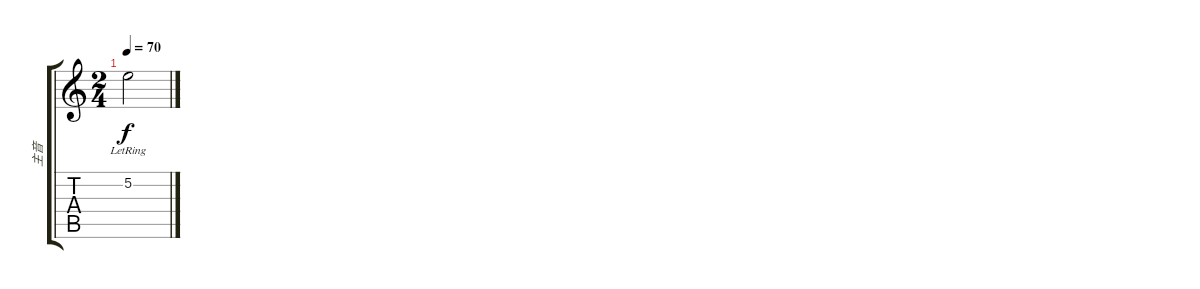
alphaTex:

\track ("主音" "主音") {instrument acousticguitarsteel}
\staff {score tabs}
\tuning (E4 B3 G3 D3 A2 E2) {hide}
\ts (2 4)
\tempo 70
\clef g2
\ks c
5.2{lr}.2{dy f}
